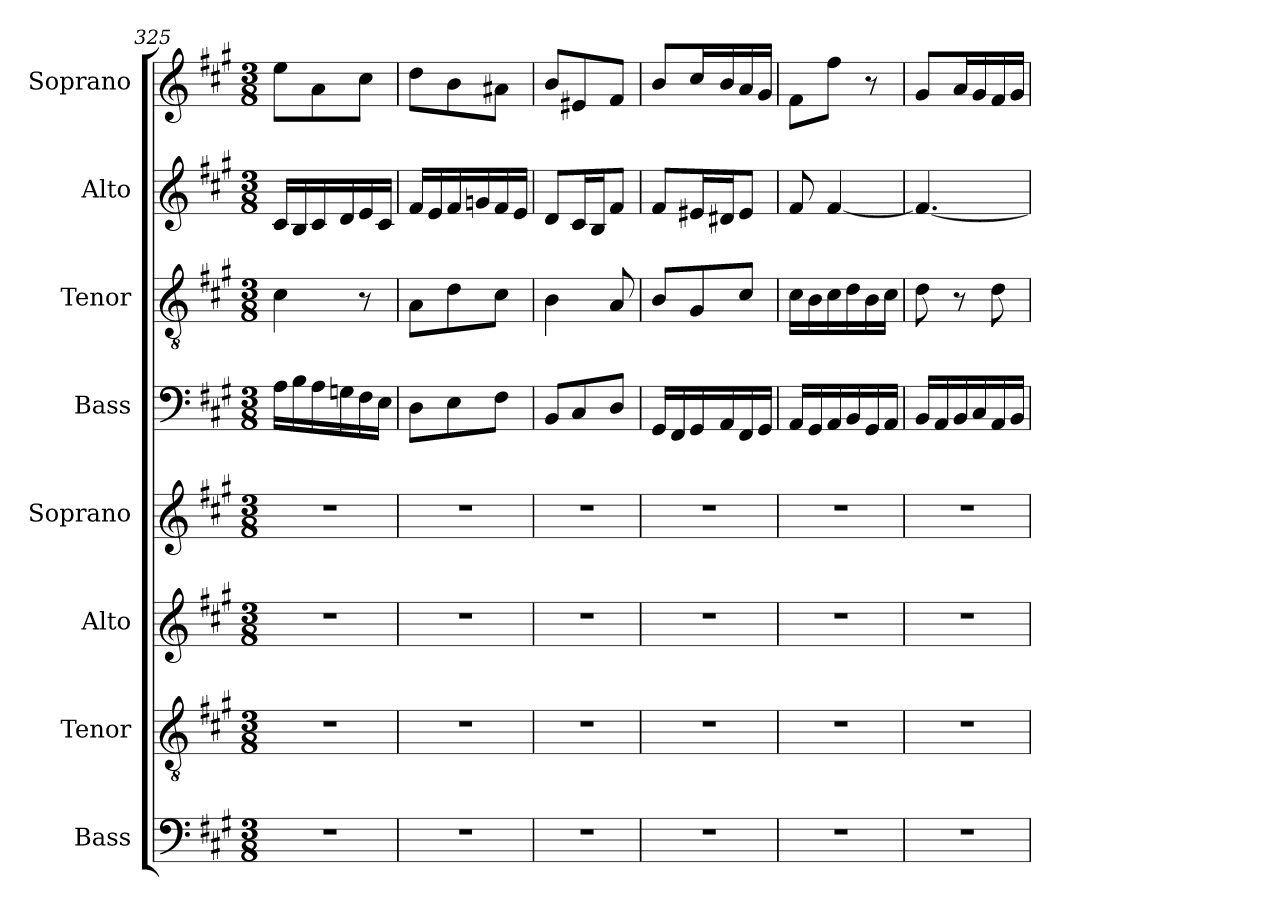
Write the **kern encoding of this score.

**kern	**kern	**kern	**kern	**kern	**kern	**kern	**kern
*part8	*part7	*part6	*part5	*part4	*part3	*part2	*part1
*staff8	*staff7	*staff6	*staff5	*staff4	*staff3	*staff2	*staff1
*I"Bass	*I"Tenor	*I"Alto	*I"Soprano	*I"Bass	*I"Tenor	*I"Alto	*I"Soprano
*clefF4	*clefGv2	*clefG2	*clefG2	*clefF4	*clefGv2	*clefG2	*clefG2
*k[f#c#g#]	*k[f#c#g#]	*k[f#c#g#]	*k[f#c#g#]	*k[f#c#g#]	*k[f#c#g#]	*k[f#c#g#]	*k[f#c#g#]
*A:	*A:	*A:	*A:	*A:	*A:	*A:	*A:
*M3/8	*M3/8	*M3/8	*M3/8	*M3/8	*M3/8	*M3/8	*M3/8
=325	=325	=325	=325	=325	=325	=325	=325
4.r	4.r	4.r	4.r	16A\LL	4c#\	16c#/LL	8ee\L
.	.	.	.	16B\	.	16B/	.
.	.	.	.	16A\	.	16c#/	8a\
.	.	.	.	16Gn\	.	16d/	.
.	.	.	.	16F#\	8r	16e/	8cc#\J
.	.	.	.	16E\JJ	.	16c#/JJ	.
=326	=326	=326	=326	=326	=326	=326	=326
4.r	4.r	4.r	4.r	8D\L	8A\L	16f#/LL	8dd\L
.	.	.	.	.	.	16e/	.
.	.	.	.	8E\	8d\	16f#/	8b\
.	.	.	.	.	.	16gn/	.
.	.	.	.	8F#\J	8c#\J	16f#/	8a#X\J
.	.	.	.	.	.	16e/JJ	.
=327	=327	=327	=327	=327	=327	=327	=327
4.r	4.r	4.r	4.r	8BB/L	4B\	8d/L	8b/L
.	.	.	.	8C#/	.	16c#/L	8e#X/
.	.	.	.	.	.	16B/J	.
.	.	.	.	8D/J	8A/	8f#/J	8f#/J
!!LO:LB:g=z
=328	=328	=328	=328	=328	=328	=328	=328
4.r	4.r	4.r	4.r	16GG#/LL	8B/L	8f#/L	8b/L
.	.	.	.	16FF#/	.	.	.
.	.	.	.	16GG#/	8G#/	16e#X/L	16cc#/L
.	.	.	.	16AA/	.	16d#X/J	16b/
.	.	.	.	16FF#/	8c#/J	8e#/J	16a/
.	.	.	.	16GG#/JJ	.	.	16g#/JJ
=329	=329	=329	=329	=329	=329	=329	=329
4.r	4.r	4.r	4.r	16AA/LL	16c#\LL	8f#/	8f#\L
.	.	.	.	16GG#/	16B\	.	.
.	.	.	.	16AA/	16c#\	[<4f#/	8ff#\J
.	.	.	.	16BB/	16d\	.	.
.	.	.	.	16GG#/	16B\	.	8r
.	.	.	.	16AA/JJ	16c#\JJ	.	.
=330	=330	=330	=330	=330	=330	=330	=330
4.r	4.r	4.r	4.r	16BB/LL	8d\	4.f#/_	8g#/L
.	.	.	.	16AA/	.	.	.
.	.	.	.	16BB/	8r	.	16a/L
.	.	.	.	16C#/	.	.	16g#/
.	.	.	.	16AA/	8d\	.	16f#/
.	.	.	.	16BB/JJ	.	.	16g#/JJ
=	=	=	=	=	=	=	=
*-	*-	*-	*-	*-	*-	*-	*-
